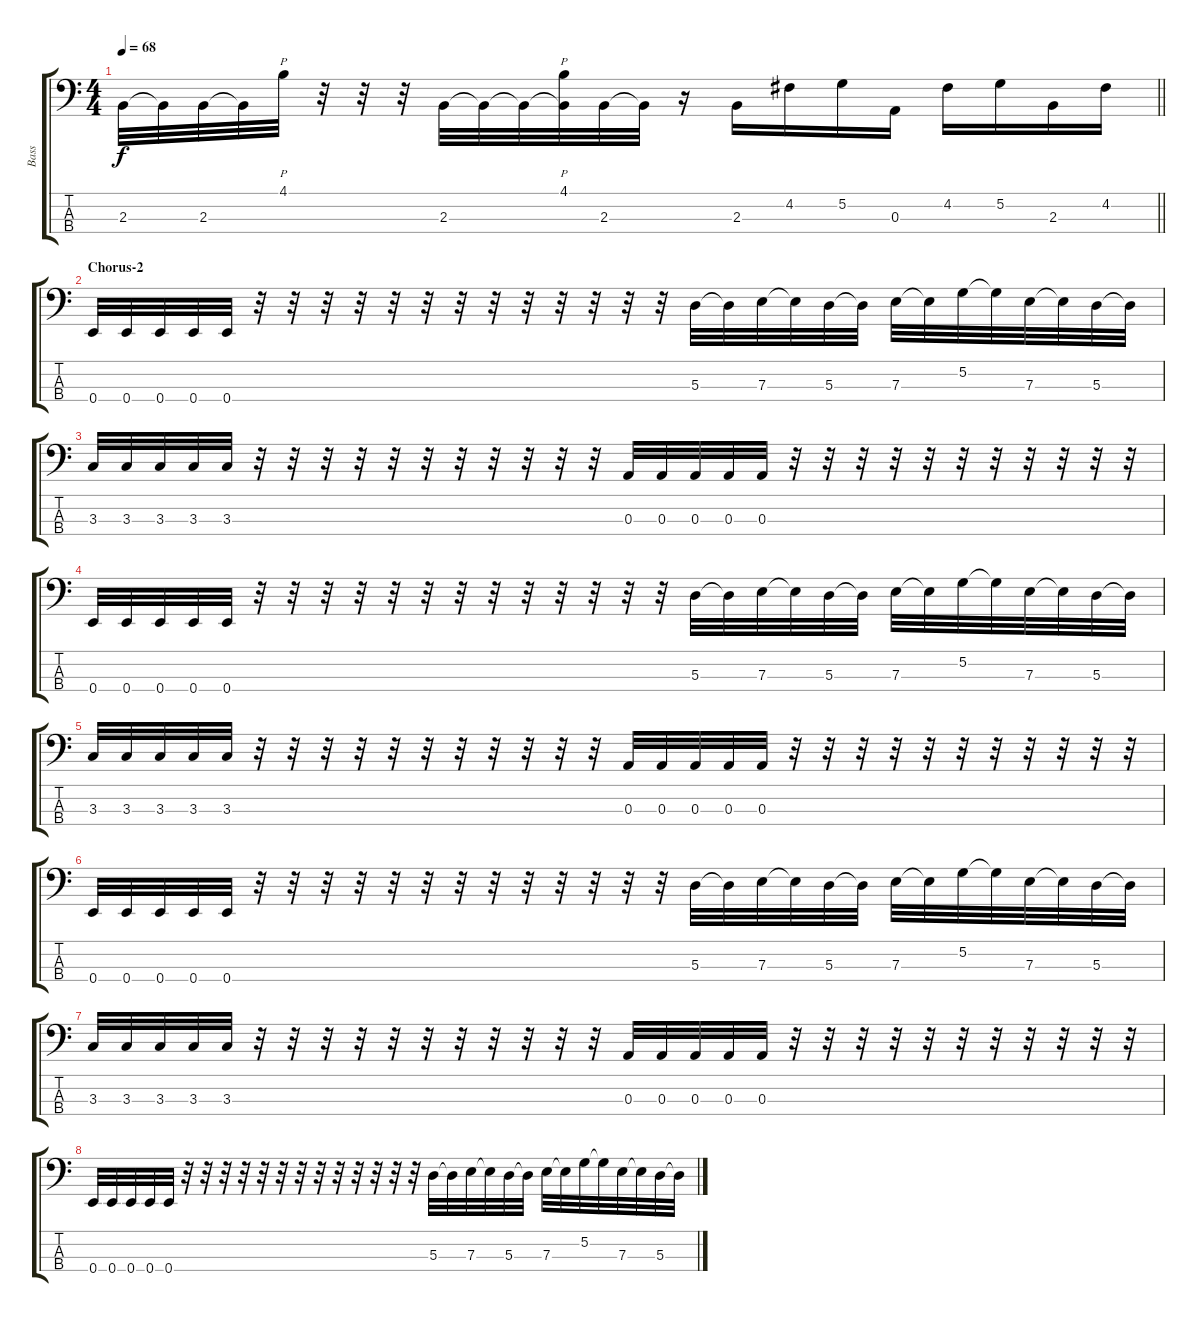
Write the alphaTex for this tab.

\track ("Bass" "Bass") {instrument electricbassfinger}
\staff {score tabs}
\tuning (G2 D2 A1 E1) {hide}
\ts (4 4)
\tempo 68
\clef f4
\barLineRight lightlight
\ks c
2.3.32{dy f} 2.3{t}.32 2.3.32 2.3{t}.32 4.1.32{p} r.32 r.32 r.32 2.3.32 2.3{t}.32 2.3{t}.32 (4.1 2.3{t}).32{p} 2.3.32 2.3{t}.32 r.16 2.3.16 4.2.16 5.2.16 0.3.16 4.2.16 5.2.16 2.3.16 4.2.16 |
\section ("" "Chorus-2")
0.4.32 0.4.32 0.4.32 0.4.32 0.4.32 r.32 r.32 r.32 r.32 r.32 r.32 r.32 r.32 r.32 r.32 r.32 r.32 r.32 5.3.32 5.3{t}.32 7.3.32 7.3{t}.32 5.3.32 5.3{t}.32 7.3.32 7.3{t}.32 5.2.32 5.2{t}.32 7.3.32 7.3{t}.32 5.3.32 5.3{t}.32 |
3.3.32 3.3.32 3.3.32 3.3.32 3.3.32 r.32 r.32 r.32 r.32 r.32 r.32 r.32 r.32 r.32 r.32 r.32 0.3.32 0.3.32 0.3.32 0.3.32 0.3.32 r.32 r.32 r.32 r.32 r.32 r.32 r.32 r.32 r.32 r.32 r.32 |
0.4.32 0.4.32 0.4.32 0.4.32 0.4.32 r.32 r.32 r.32 r.32 r.32 r.32 r.32 r.32 r.32 r.32 r.32 r.32 r.32 5.3.32 5.3{t}.32 7.3.32 7.3{t}.32 5.3.32 5.3{t}.32 7.3.32 7.3{t}.32 5.2.32 5.2{t}.32 7.3.32 7.3{t}.32 5.3.32 5.3{t}.32 |
3.3.32 3.3.32 3.3.32 3.3.32 3.3.32 r.32 r.32 r.32 r.32 r.32 r.32 r.32 r.32 r.32 r.32 r.32 0.3.32 0.3.32 0.3.32 0.3.32 0.3.32 r.32 r.32 r.32 r.32 r.32 r.32 r.32 r.32 r.32 r.32 r.32 |
0.4.32 0.4.32 0.4.32 0.4.32 0.4.32 r.32 r.32 r.32 r.32 r.32 r.32 r.32 r.32 r.32 r.32 r.32 r.32 r.32 5.3.32 5.3{t}.32 7.3.32 7.3{t}.32 5.3.32 5.3{t}.32 7.3.32 7.3{t}.32 5.2.32 5.2{t}.32 7.3.32 7.3{t}.32 5.3.32 5.3{t}.32 |
3.3.32 3.3.32 3.3.32 3.3.32 3.3.32 r.32 r.32 r.32 r.32 r.32 r.32 r.32 r.32 r.32 r.32 r.32 0.3.32 0.3.32 0.3.32 0.3.32 0.3.32 r.32 r.32 r.32 r.32 r.32 r.32 r.32 r.32 r.32 r.32 r.32 |
0.4.32 0.4.32 0.4.32 0.4.32 0.4.32 r.32 r.32 r.32 r.32 r.32 r.32 r.32 r.32 r.32 r.32 r.32 r.32 r.32 5.3.32 5.3{t}.32 7.3.32 7.3{t}.32 5.3.32 5.3{t}.32 7.3.32 7.3{t}.32 5.2.32 5.2{t}.32 7.3.32 7.3{t}.32 5.3.32 5.3{t}.32
